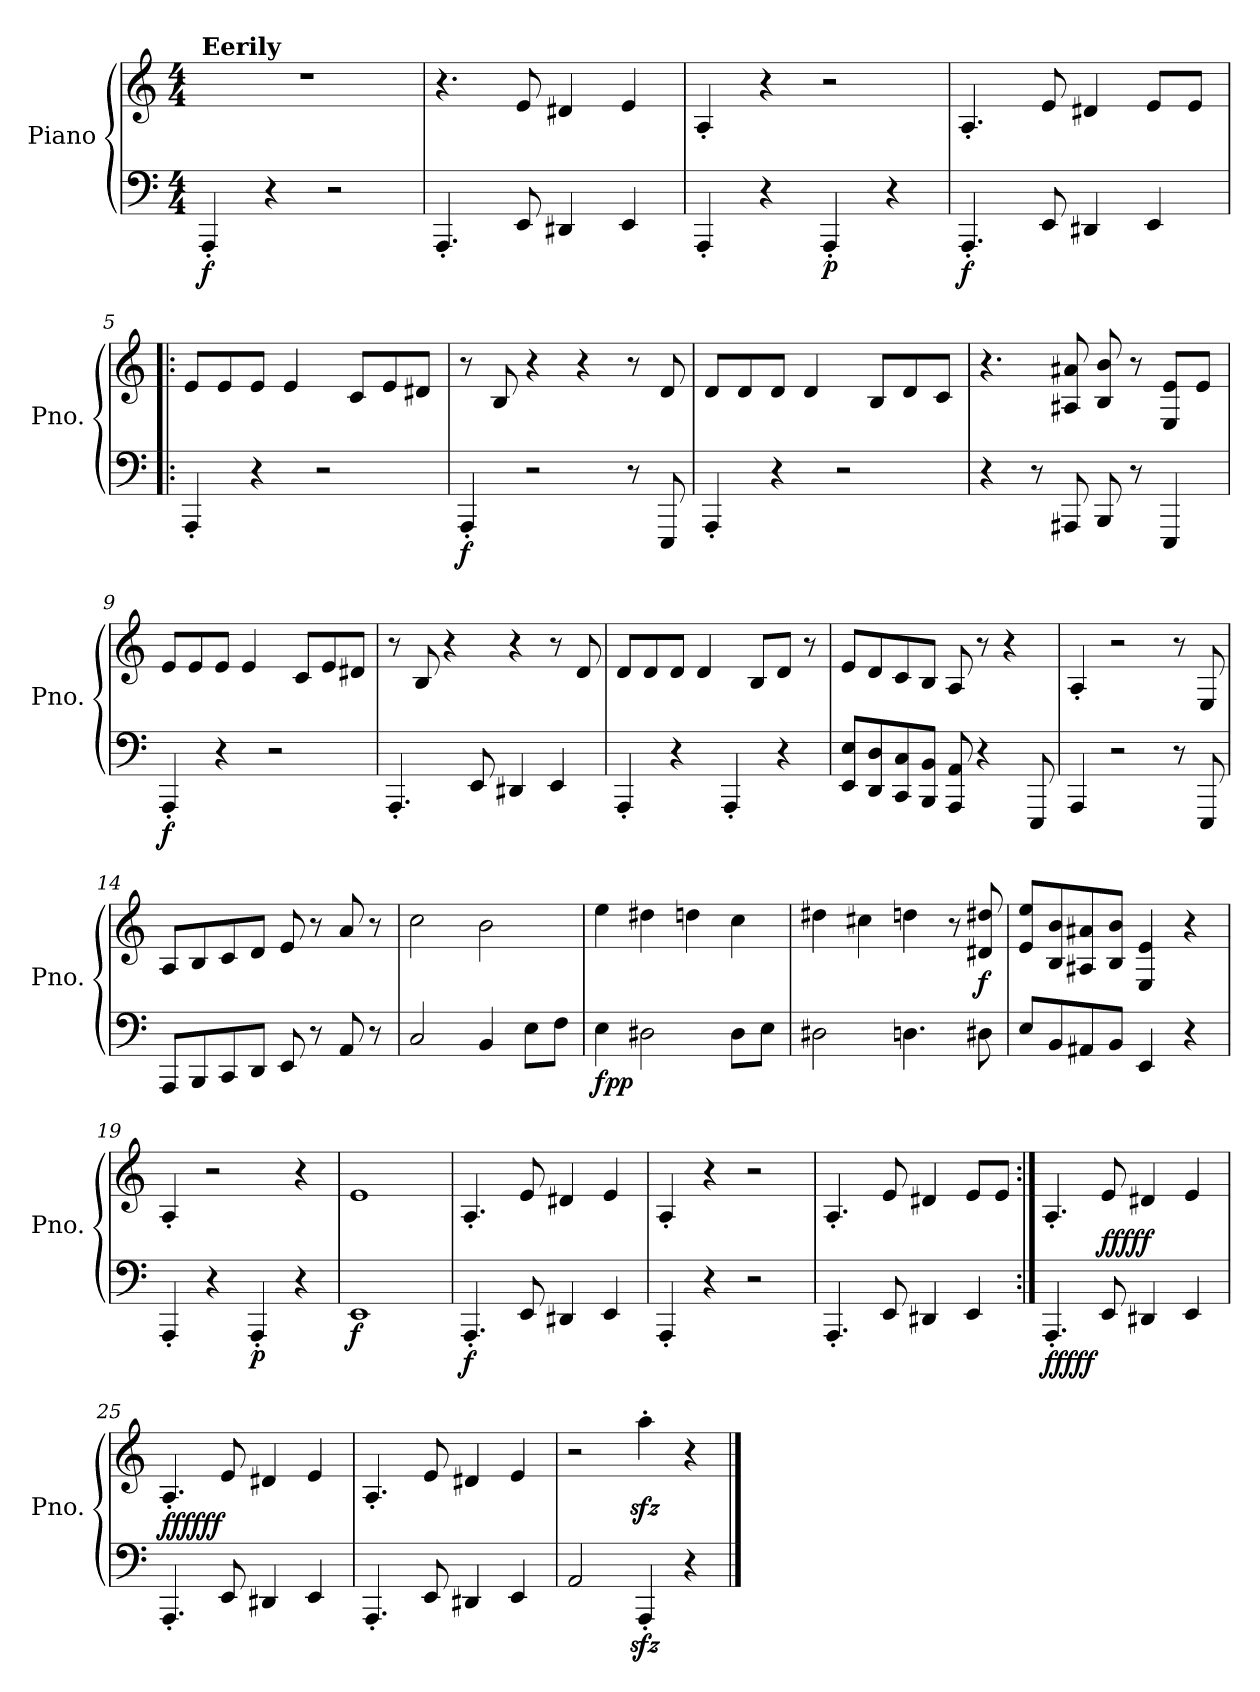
**kern	**kern	**dynam
*part1	*part1	*part1
*staff2	*staff1	*staff1/2
*I"Piano	*	*
*I'Pno.	*	*
*clefF4	*clefG2	*
*k[]	*k[]	*
*M4/4	*M4/4	*
*MM110	*MM110	*
=1	=1	=1
!	!LO:TX:a:B:t=Eerily	!
!	!	!LO:DY:b=2
4AAA'/	1r	f
4r	.	.
2r	.	.
=2	=2	=2
4.AAA'/	4.r	.
8EE/	8e/	.
4DD#X/	4d#X/	.
4EE/	4e/	.
=3	=3	=3
4AAA'/	4A'/	.
4r	4r	.
!	!	!LO:DY:b=2
4AAA'/	2r	p
4r	.	.
=4	=4	=4
!	!	!LO:DY:b=2
4.AAA'/	4.A'/	f
8EE/	8e/	.
4DD#X/	4d#X/	.
4EE/	8e/L	.
.	8e/J	.
=5!|:	=5!|:	=5!|:
4AAA'/	8e/L	.
.	8e/	.
4r	8e/J	.
.	4e/	.
2r	.	.
.	8c/L	.
.	8e/	.
.	8d#X/J	.
=6	=6	=6
!	!	!LO:DY:b=2
4AAA'/	8r	f
.	8B/	.
2r	4r	.
.	4r	.
8r	8r	.
8EEE/	8d/	.
!!LO:LB:g=z
=7	=7	=7
4AAA'/	8d/L	.
.	8d/	.
4r	8d/J	.
.	4d/	.
2r	.	.
.	8B/L	.
.	8d/	.
.	8c/J	.
=8	=8	=8
4r	4.r	.
8r	.	.
8AAA#X/	8A#X/ 8a#X/	.
8BBB/	8B/ 8b/	.
8r	8r	.
4EEE/	8E/ 8e/L	.
.	8e/J	.
=9	=9	=9
!	!	!LO:DY:b=2
4AAA'/	8e/L	f
.	8e/	.
4r	8e/J	.
.	4e/	.
2r	.	.
.	8c/L	.
.	8e/	.
.	8d#X/J	.
=10	=10	=10
4.AAA'/	8r	.
.	8B/	.
.	4r	.
8EE/	.	.
4DD#X/	4r	.
4EE/	8r	.
.	8d/	.
=11	=11	=11
4AAA'/	8d/L	.
.	8d/	.
4r	8d/J	.
.	4d/	.
4AAA'/	.	.
.	8B/L	.
4r	8d/J	.
.	8r	.
!!LO:LB:g=z
=12	=12	=12
8EE/ 8E/L	8e/L	.
8DD/ 8D/	8d/	.
8CC/ 8C/	8c/	.
8BBB/ 8BB/J	8B/J	.
8AAA/ 8AA/	8A/	.
4r	8r	.
.	4r	.
8EEE/	.	.
=13	=13	=13
4AAA/	4A'/	.
2r	2r	.
8r	8r	.
8EEE/	8E/	.
=14	=14	=14
8AAA/L	8A/L	.
8BBB/	8B/	.
8CC/	8c/	.
8DD/J	8d/J	.
8EE/	8e/	.
8r	8r	.
8AA/	8a/	.
8r	8r	.
=15	=15	=15
2C/	2cc\	.
4BB/	2b\	.
8E\L	.	.
8F\J	.	.
=16	=16	=16
!	!	!LO:DY:b=2
!	!	!LO:DY:n=1:b
4E\	4ee\	f pp
2D#X\	4dd#X\	.
.	4ddn\	.
8D#\L	4cc\	.
8E\J	.	.
!!LO:LB:g=z
=17	=17	=17
2D#X\	4dd#X\	.
.	4cc#X\	.
4.Dn\	4ddn\	.
.	8r	.
!	!	!LO:DY:b
8D#X\	8d#X/ 8dd#X/	f
=18	=18	=18
8E/L	8e/ 8ee/L	.
8BB/	8B/ 8b/	.
8AA#X/	8A#X/ 8a#X/	.
8BB/J	8B/ 8b/J	.
4EE/	4E/ 4e/	.
4r	4r	.
=19	=19	=19
4AAA'/	4A'/	.
4r	2r	.
!	!	!LO:DY:b=2
4AAA'/	.	p
4r	4r	.
=20	=20	=20
!	!	!LO:DY:b=2
1EE	1e	f
=21	=21	=21
!	!	!LO:DY:b=2
4.AAA'/	4.A'/	f
8EE/	8e/	.
4DD#X/	4d#X/	.
4EE/	4e/	.
=22	=22	=22
4AAA'/	4A'/	.
4r	4r	.
2r	2r	.
!!LO:LB:g=z
=23	=23	=23
4.AAA'/	4.A'/	.
8EE/	8e/	.
4DD#X/	4d#X/	.
4EE/	8e/L	.
.	8e/J	.
=24:|!	=24:|!	=24:|!
!	!	!LO:DY:b=2
4.AAA'/	4.A'/	fffff
!	!	!LO:DY:a=2
8EE/	8e/	fffff
4DD#X/	4d#X/	.
4EE/	4e/	.
=25	=25	=25
!	!	!LO:DY:a=2
!	!	!LO:DY:n=1:b=2
4.AAA'/	4.A'/	fff fff
8EE/	8e/	.
4DD#X/	4d#X/	.
4EE/	4e/	.
=26	=26	=26
!	!	!LO:DY:b=2
!	!	!LO:DY:n=1:a=2
4.AAA'/	4.A'/	mf mf
8EE/	8e/	.
4DD#X/	4d#X/	.
4EE/	4e/	.
=27	=27	=27
2AA/	2r	.
4AAAzz<'/	4aazz<'\	.
4r	4r	.
==	==	==
*-	*-	*-
